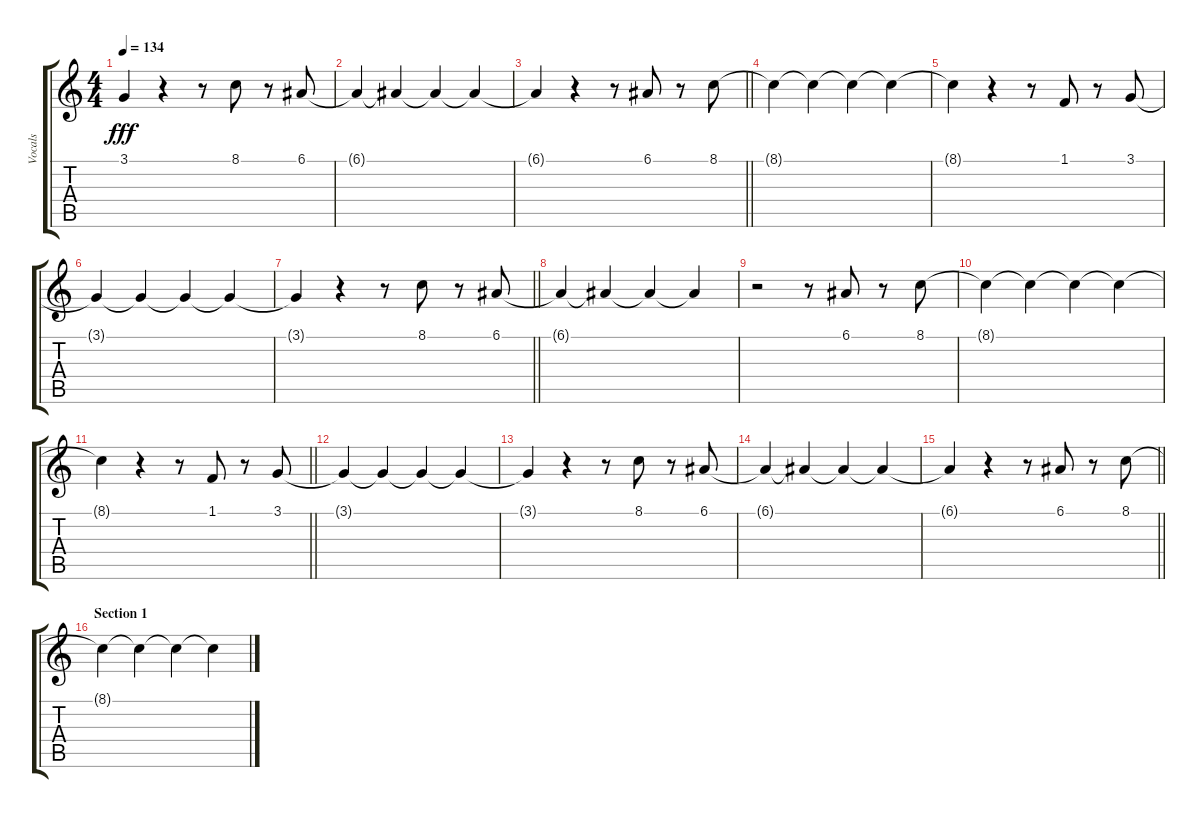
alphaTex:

\track ("Vocals" "Vocals") {instrument tenorsax}
\staff {score tabs}
\tuning (E4 B3 G3 D3 A2 E2) {hide}
\ts (4 4)
\tempo 134
\clef g2
\ks c
3.1{t}.4{dy fff} r.4 r.8 8.1.8 r.8 6.1.8 |
6.1{t}.4 6.1{t}.4 6.1{t}.4 6.1{t}.4 |
\barLineRight lightlight
6.1{t}.4 r.4 r.8 6.1.8 r.8 8.1.8 |
8.1{t}.4 8.1{t}.4 8.1{t}.4 8.1{t}.4 |
8.1{t}.4 r.4 r.8 1.1.8 r.8 3.1.8 |
3.1{t}.4 3.1{t}.4 3.1{t}.4 3.1{t}.4 |
\barLineRight lightlight
3.1{t}.4 r.4 r.8 8.1.8 r.8 6.1.8 |
6.1{t}.4 6.1{t}.4 6.1{t}.4 6.1{t}.4 |
r.2 r.8 6.1.8 r.8 8.1.8 |
8.1{t}.4 8.1{t}.4 8.1{t}.4 8.1{t}.4 |
\barLineRight lightlight
8.1{t}.4 r.4 r.8 1.1.8 r.8 3.1.8 |
3.1{t}.4 3.1{t}.4 3.1{t}.4 3.1{t}.4 |
3.1{t}.4 r.4 r.8 8.1.8 r.8 6.1.8 |
6.1{t}.4 6.1{t}.4 6.1{t}.4 6.1{t}.4 |
\barLineRight lightlight
6.1{t}.4 r.4 r.8 6.1.8 r.8 8.1.8 |
\section ("" "Section 1")
8.1{t}.4 8.1{t}.4 8.1{t}.4 8.1{t}.4
